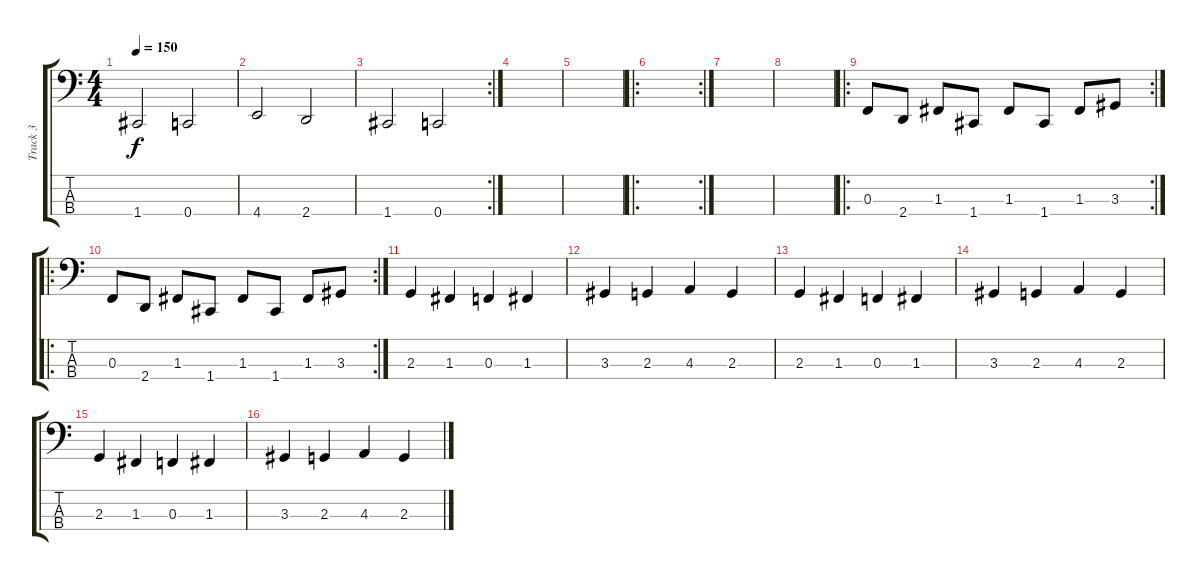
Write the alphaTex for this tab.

\track ("Track 3" "Track 3") {instrument electricbassfinger}
\staff {score tabs}
\tuning (Eb2 Bb1 F1 C1) {hide}
\ts (4 4)
\tempo 150
\clef f4
\ks c
1.4.2{dy f} 0.4.2 |
4.4.2 2.4.2 |
\rc 2
1.4.2 0.4.2 |
|
|
\ro
\rc 2
|
|
|
\ro
\rc 2
0.3.8 2.4.8 1.3.8 1.4.8 1.3.8 1.4.8 1.3.8 3.3.8 |
\ro
\rc 2
0.3.8 2.4.8 1.3.8 1.4.8 1.3.8 1.4.8 1.3.8 3.3.8 |
2.3.4 1.3.4 0.3.4 1.3.4 |
3.3.4 2.3.4 4.3.4 2.3.4 |
2.3.4 1.3.4 0.3.4 1.3.4 |
3.3.4 2.3.4 4.3.4 2.3.4 |
2.3.4 1.3.4 0.3.4 1.3.4 |
3.3.4 2.3.4 4.3.4 2.3.4
